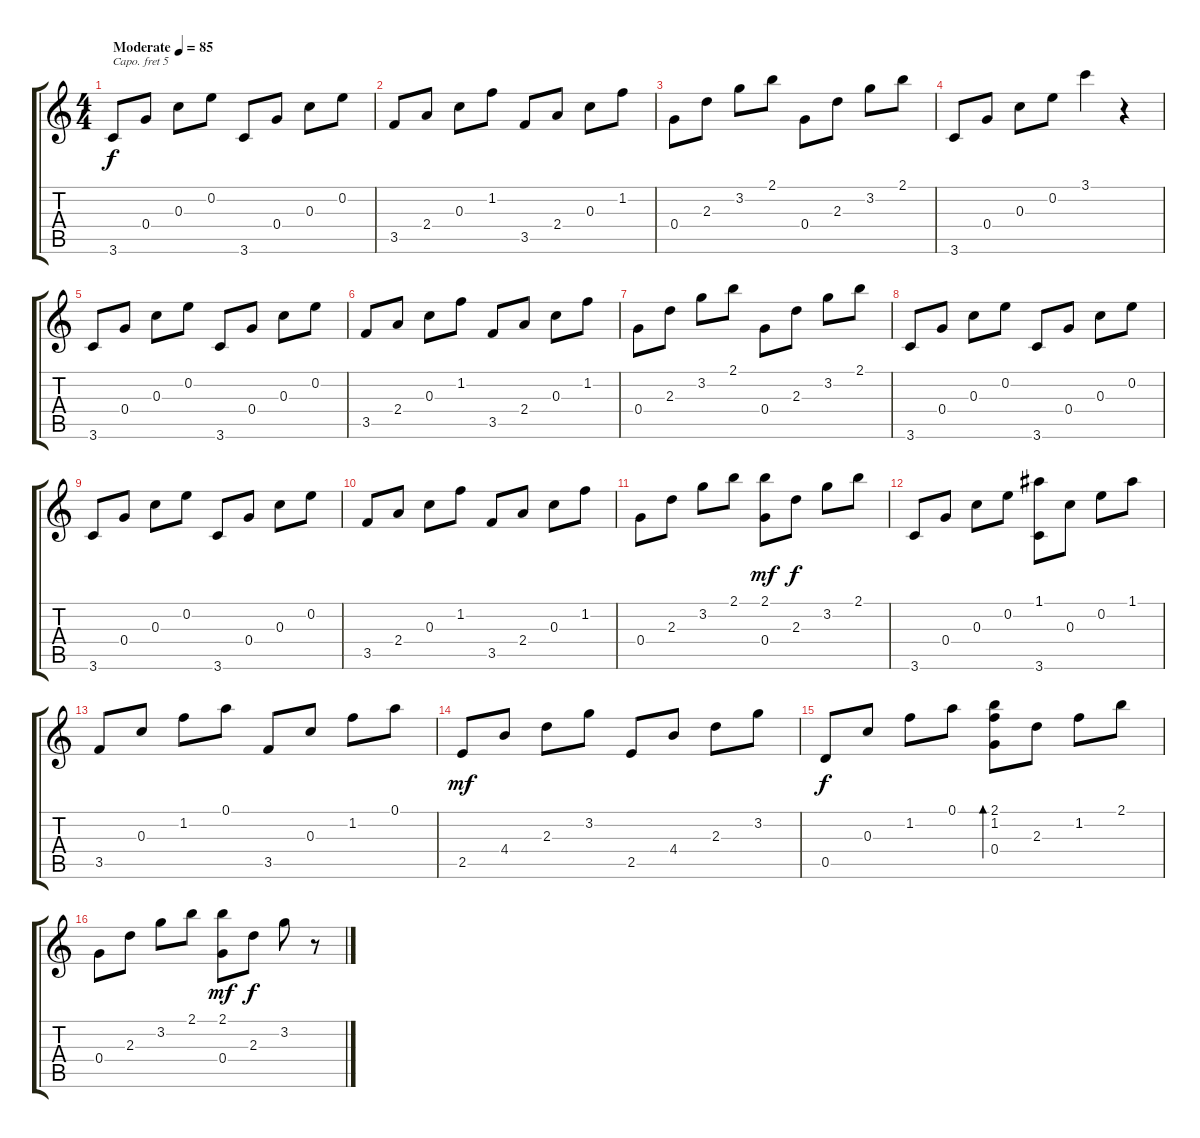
\track "" {instrument acousticguitarsteel}
\staff {score tabs}
\capo 5
\tuning (E4 B3 G3 D3 A2 E2) {hide}
\ts (4 4)
\tempo (85 "Moderate")
\clef g2
\ks c
3.6.8{dy f instrument acousticguitarsteel} 0.4.8 0.3.8 0.2.8 3.6.8 0.4.8 0.3.8 0.2.8 |
3.5.8 2.4.8 0.3.8 1.2.8 3.5.8 2.4.8 0.3.8 1.2.8 |
0.4.8 2.3.8 3.2.8 2.1.8 0.4.8 2.3.8 3.2.8 2.1.8 |
3.6.8 0.4.8 0.3.8 0.2.8 3.1.4 r.4 |
3.6.8 0.4.8 0.3.8 0.2.8 3.6.8 0.4.8 0.3.8 0.2.8 |
3.5.8 2.4.8 0.3.8 1.2.8 3.5.8 2.4.8 0.3.8 1.2.8 |
0.4.8 2.3.8 3.2.8 2.1.8 0.4.8 2.3.8 3.2.8 2.1.8 |
3.6.8 0.4.8 0.3.8 0.2.8 3.6.8 0.4.8 0.3.8 0.2.8 |
3.6.8 0.4.8 0.3.8 0.2.8 3.6.8 0.4.8 0.3.8 0.2.8 |
3.5.8 2.4.8 0.3.8 1.2.8 3.5.8 2.4.8 0.3.8 1.2.8 |
0.4.8 2.3.8 3.2.8 2.1.8 (2.1 0.4).8{dy mf} 2.3.8{dy f} 3.2.8 2.1.8 |
3.6.8 0.4.8 0.3.8 0.2.8 (1.1 3.6).8 0.3.8 0.2.8 1.1.8 |
3.5.8 0.3.8 1.2.8 0.1.8 3.5.8 0.3.8 1.2.8 0.1.8 |
2.5.8{dy mf} 4.4.8 2.3.8 3.2.8 2.5.8 4.4.8 2.3.8 3.2.8 |
0.5.8{dy f} 0.3.8 1.2.8 0.1.8 (2.1 1.2 0.4).8{bd 60} 2.3.8 1.2.8 2.1.8 |
0.4.8 2.3.8 3.2.8 2.1.8 (2.1 0.4).8{dy mf} 2.3.8{dy f} 3.2.8 r.8
